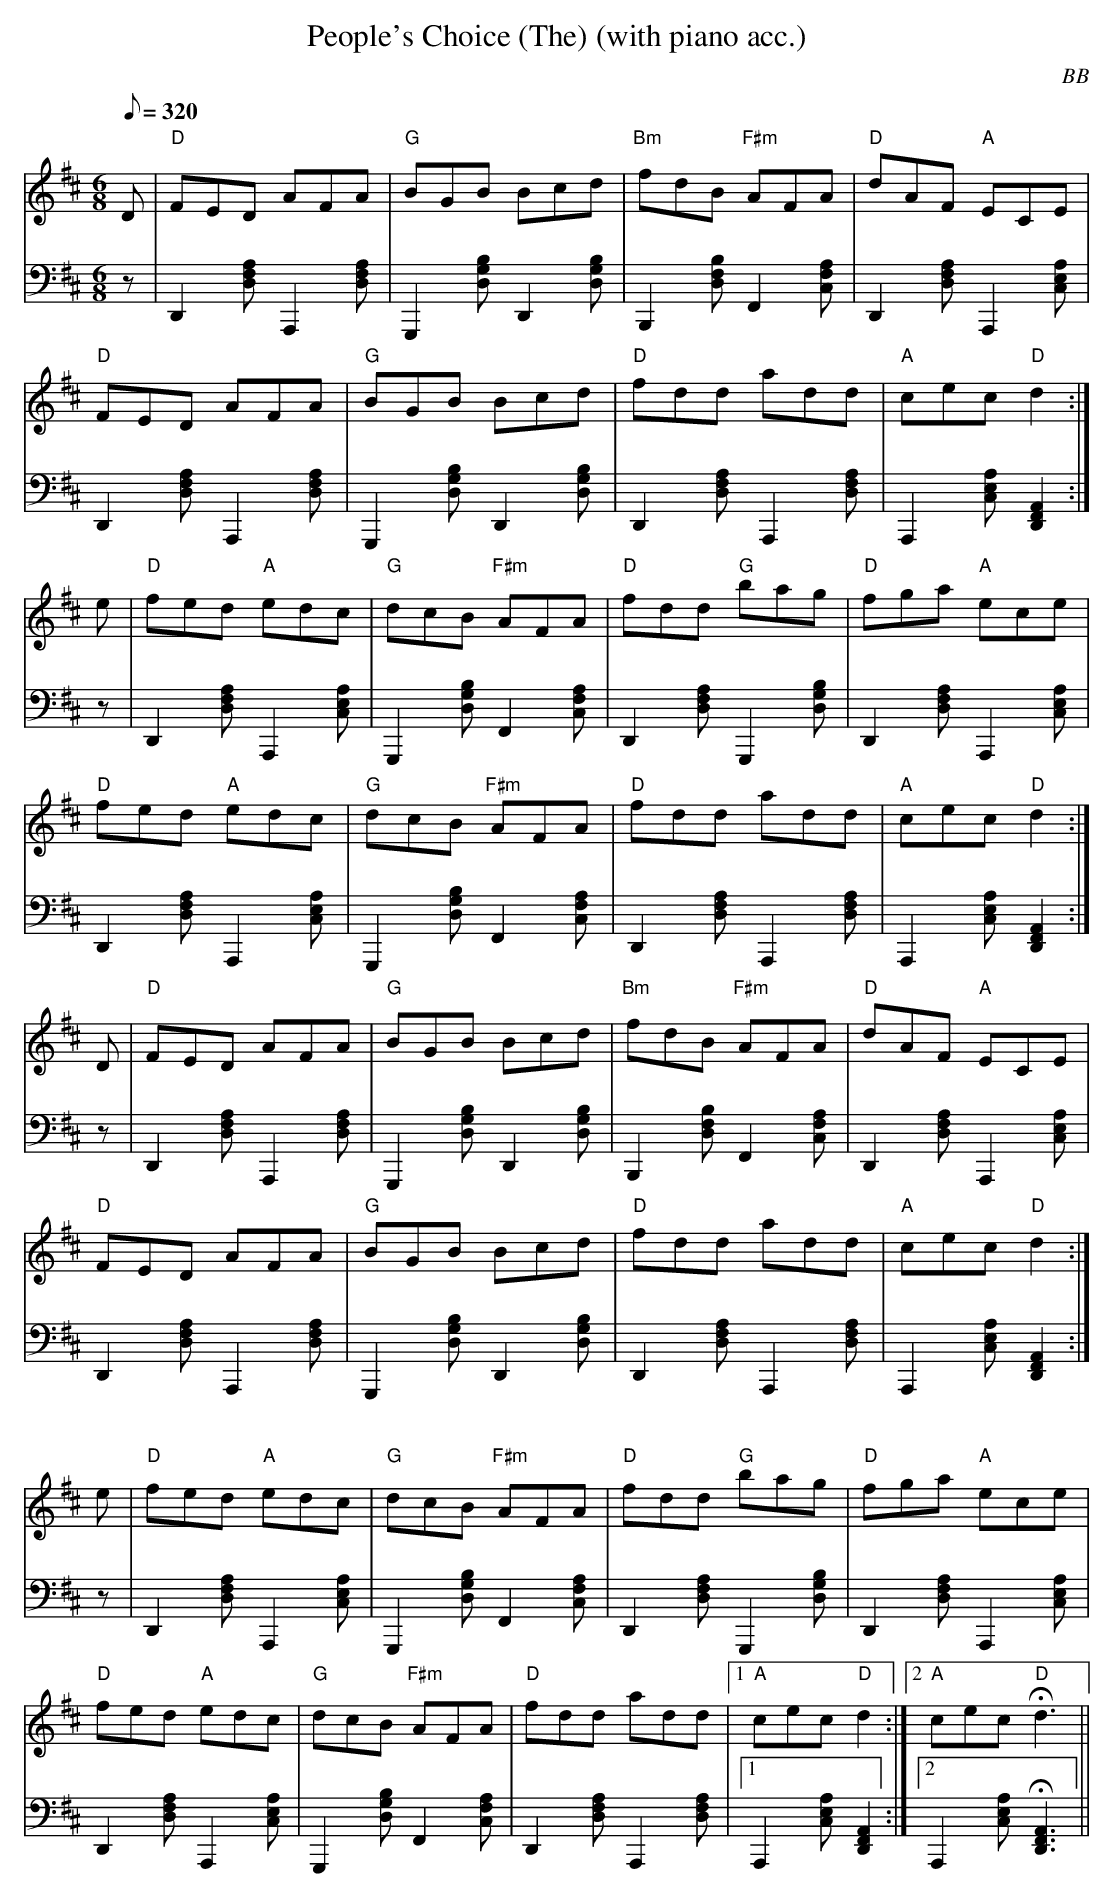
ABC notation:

X:1
T: People's Choice (The) (with piano acc.)
C: BB
Q: 1/8=320
M: 6/8
L: 1/8
V: 1 program 1 21 %acc
V: 2 volume=70 program 1 00 clef=bass m=D
K: D
[V:1] D | "D"FED AFA | "G"BGB Bcd | "Bm"fdB "F#m"AFA | "D"dAF "A"ECE |
[V:2] z|D,2[AFD]A,,2[AFD]|G,,2[GBD]D,2[GBD]|B,,2[BDF]F,2[FAC]|D,2[AFD]A,,2[ACE]|
[V:1] "D"FED AFA | "G"BGB Bcd | "D"fdd add | "A"cec "D"d2 :|
[V:2] D,2[AFD]A,,2[AFD]|G,,2[GBD]D,2[GBD]|D,2[AFD]A,,2[AFD]|A,,2[ACE][D,2F,2A,2]:|
[V:1] e | "D"fed "A"edc | "G"dcB "F#m"AFA | "D"fdd "G"bag | "D"fga "A"ece |
[V:2] z|D,2[AFD]A,,2[ACE]|G,,2[GBD]F,2[FAC]|D,2[AFD]G,,2[GBD]|D,2[AFD]A,,2[ACE]|
[V:1] "D"fed "A"edc |"G"dcB "F#m"AFA|"D"fdd add |"A"cec "D"d2 :|
[V:2] D,2[AFD]A,,2[ACE]|G,,2[GBD]F,2[FAC]|D,2[AFD]A,,2[AFD]|A,,2[ACE][D,2F,2A,2]:|
[V:1] D | "D"FED AFA | "G"BGB Bcd | "Bm"fdB "F#m"AFA | "D"dAF "A"ECE |
[V:2] z|D,2[AFD]A,,2[AFD]|G,,2[GBD]D,2[GBD]|B,,2[BDF]F,2[FAC]|D,2[AFD]A,,2[ACE]|
[V:1] "D"FED AFA | "G"BGB Bcd | "D"fdd add | "A"cec "D"d2 :|
[V:2] D,2[AFD]A,,2[AFD]|G,,2[GBD]D,2[GBD]|D,2[AFD]A,,2[AFD]|A,,2[ACE][D,2F,2A,2]:|
[V:1] e | "D"fed "A"edc | "G"dcB "F#m"AFA | "D"fdd "G"bag | "D"fga "A"ece |
[V:2] z|D,2[AFD]A,,2[ACE]|G,,2[GBD]F,2[FAC]|D,2[AFD]G,,2[GBD]|D,2[AFD]A,,2[ACE]|
[V:1] "D"fed "A"edc |"G"dcB "F#m"AFA|"D"fdd add |1 "A"cec "D"d2 :|2 "A"cec "D"Hd3 ||
[V:2] D,2[AFD]A,,2[ACE]|G,,2[GBD]F,2[FAC]|D,2[AFD]A,,2[AFD]|1 A,,2[ACE][D,2F,2A,2]:|2\
A,,2[ACE]H[D,3F,3A,3] ||
